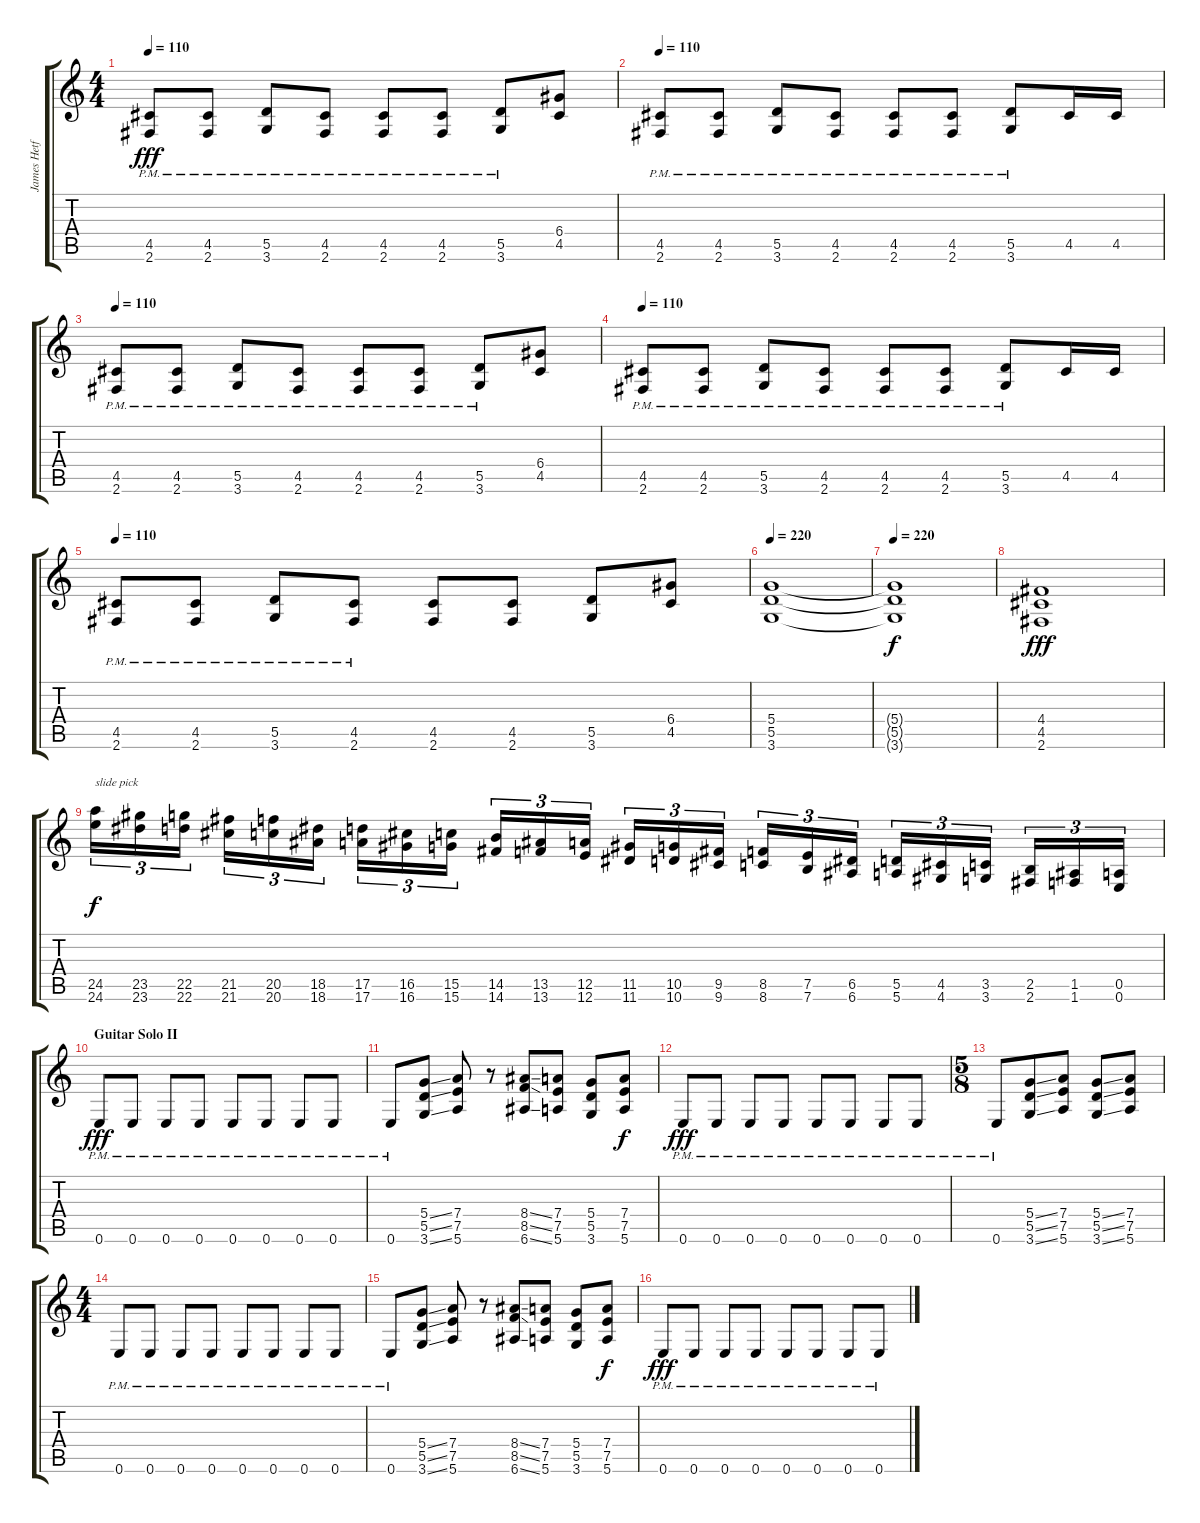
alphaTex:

\track ("James Hetfield" "James Hetf") {instrument distortionguitar}
\staff {score tabs}
\tuning (E4 B3 G3 D3 A2 E2) {hide}
\ts (4 4)
\tempo 110
\clef g2
\ks c
(4.5{pm} 2.6{pm}).8{dy fff} (4.5{pm} 2.6{pm}).8 (5.5{pm} 3.6{pm}).8 (4.5{pm} 2.6{pm}).8 (4.5{pm} 2.6{pm}).8 (4.5{pm} 2.6{pm}).8 (5.5{pm} 3.6{pm}).8 (6.4 4.5).8 |
\tempo 110
(4.5{pm} 2.6{pm}).8 (4.5{pm} 2.6{pm}).8 (5.5{pm} 3.6{pm}).8 (4.5{pm} 2.6{pm}).8 (4.5{pm} 2.6{pm}).8 (4.5{pm} 2.6{pm}).8 (5.5{pm} 3.6{pm}).8 4.5.16 4.5.16 |
\tempo 110
(4.5{pm} 2.6{pm}).8 (4.5{pm} 2.6{pm}).8 (5.5{pm} 3.6{pm}).8 (4.5{pm} 2.6{pm}).8 (4.5{pm} 2.6{pm}).8 (4.5{pm} 2.6{pm}).8 (5.5{pm} 3.6{pm}).8 (6.4 4.5).8 |
\tempo 110
(4.5{pm} 2.6{pm}).8 (4.5{pm} 2.6{pm}).8 (5.5{pm} 3.6{pm}).8 (4.5{pm} 2.6{pm}).8 (4.5{pm} 2.6{pm}).8 (4.5{pm} 2.6{pm}).8 (5.5{pm} 3.6{pm}).8 4.5.16 4.5.16 |
\tempo 110
(4.5{pm} 2.6{pm}).8 (4.5{pm} 2.6{pm}).8 (5.5{pm} 3.6{pm}).8 (4.5{pm} 2.6{pm}).8 (4.5 2.6).8 (4.5 2.6).8 (5.5 3.6).8 (6.4 4.5).8 |
\tempo 220
(5.4 5.5 3.6).1 |
\tempo 220
(5.4{t} 5.5{t} 3.6{t}).1{dy f} |
(4.4 4.5 2.6).1{dy fff} |
(24.5 24.6).16{tu (3 2) txt "slide pick" dy f instrument guitarfretnoise} (23.5 23.6).16{tu (3 2)} (22.5 22.6).16{tu (3 2)} (21.5 21.6).16{tu (3 2)} (20.5 20.6).16{tu (3 2)} (18.5 18.6).16{tu (3 2)} (17.5 17.6).16{tu (3 2)} (16.5 16.6).16{tu (3 2)} (15.5 15.6).16{tu (3 2)} (14.5 14.6).16{tu (3 2)} (13.5 13.6).16{tu (3 2)} (12.5 12.6).16{tu (3 2)} (11.5 11.6).16{tu (3 2)} (10.5 10.6).16{tu (3 2)} (9.5 9.6).16{tu (3 2)} (8.5 8.6).16{tu (3 2)} (7.5 7.6).16{tu (3 2)} (6.5 6.6).16{tu (3 2)} (5.5 5.6).16{tu (3 2)} (4.5 4.6).16{tu (3 2)} (3.5 3.6).16{tu (3 2)} (2.5 2.6).16{tu (3 2)} (1.5 1.6).16{tu (3 2)} (0.5 0.6).16{tu (3 2)} |
\section ("" "Guitar Solo II")
0.6{pm}.8{dy fff volume 11 instrument distortionguitar} 0.6{pm}.8 0.6{pm}.8 0.6{pm}.8 0.6{pm}.8 0.6{pm}.8 0.6{pm}.8 0.6{pm}.8 |
0.6{pm}.8 (5.4{ss} 5.5{ss} 3.6{ss}).8 (7.4 7.5 5.6).8 r.8 (8.4{ss} 8.5{ss} 6.6{ss}).8 (7.4 7.5 5.6).8 (5.4 5.5 3.6).8 (7.4 7.5 5.6).8{dy f} |
0.6{pm}.8{dy fff} 0.6{pm}.8 0.6{pm}.8 0.6{pm}.8 0.6{pm}.8 0.6{pm}.8 0.6{pm}.8 0.6{pm}.8 |
\ts (5 8)
0.6{pm}.8 (5.4{ss} 5.5{ss} 3.6{ss}).8 (7.4 7.5 5.6).8 (5.4{ss} 5.5{ss} 3.6{ss}).8 (7.4 7.5 5.6).8 |
\ts (4 4)
0.6{pm}.8 0.6{pm}.8 0.6{pm}.8 0.6{pm}.8 0.6{pm}.8 0.6{pm}.8 0.6{pm}.8 0.6{pm}.8 |
0.6{pm}.8 (5.4{ss} 5.5{ss} 3.6{ss}).8 (7.4 7.5 5.6).8 r.8 (8.4{ss} 8.5{ss} 6.6{ss}).8 (7.4 7.5 5.6).8 (5.4 5.5 3.6).8 (7.4 7.5 5.6).8{dy f} |
0.6{pm}.8{dy fff} 0.6{pm}.8 0.6{pm}.8 0.6{pm}.8 0.6{pm}.8 0.6{pm}.8 0.6{pm}.8 0.6{pm}.8
